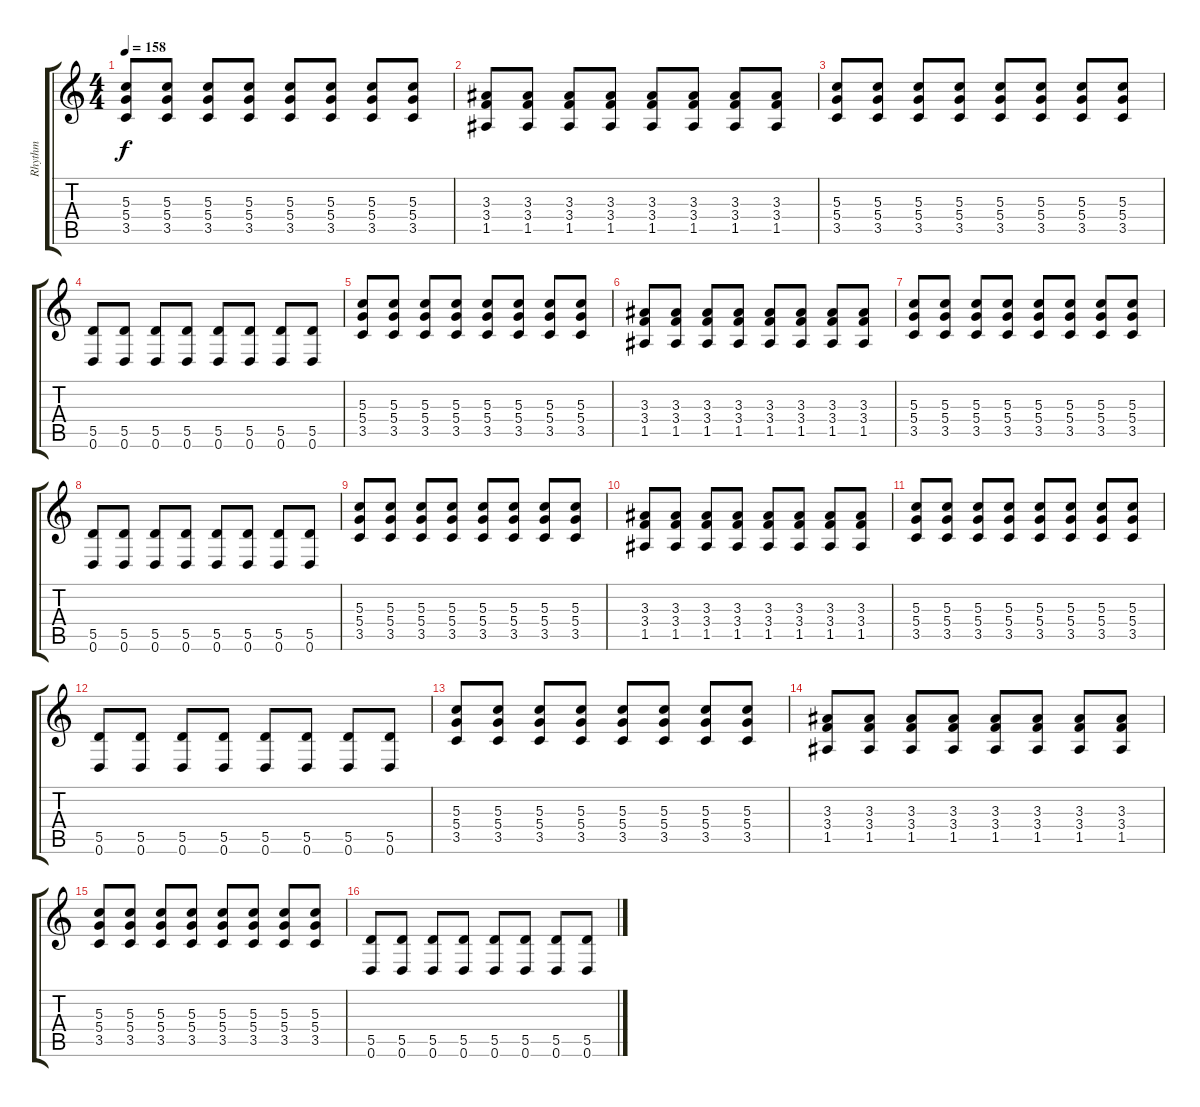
\track ("Rhythm" "Rhythm") {instrument distortionguitar}
\staff {score tabs}
\tuning (E4 B3 G3 D3 A2 D2) {hide}
\ts (4 4)
\tempo 158
\clef g2
\ks c
(5.3 5.4 3.5).8{dy f} (5.3 5.4 3.5).8 (5.3 5.4 3.5).8 (5.3 5.4 3.5).8 (5.3 5.4 3.5).8 (5.3 5.4 3.5).8 (5.3 5.4 3.5).8 (5.3 5.4 3.5).8 |
(3.3 3.4 1.5).8 (3.3 3.4 1.5).8 (3.3 3.4 1.5).8 (3.3 3.4 1.5).8 (3.3 3.4 1.5).8 (3.3 3.4 1.5).8 (3.3 3.4 1.5).8 (3.3 3.4 1.5).8 |
(5.3 5.4 3.5).8 (5.3 5.4 3.5).8 (5.3 5.4 3.5).8 (5.3 5.4 3.5).8 (5.3 5.4 3.5).8 (5.3 5.4 3.5).8 (5.3 5.4 3.5).8 (5.3 5.4 3.5).8 |
(5.5 0.6).8 (5.5 0.6).8 (5.5 0.6).8 (5.5 0.6).8 (5.5 0.6).8 (5.5 0.6).8 (5.5 0.6).8 (5.5 0.6).8 |
(5.3 5.4 3.5).8 (5.3 5.4 3.5).8 (5.3 5.4 3.5).8 (5.3 5.4 3.5).8 (5.3 5.4 3.5).8 (5.3 5.4 3.5).8 (5.3 5.4 3.5).8 (5.3 5.4 3.5).8 |
(3.3 3.4 1.5).8 (3.3 3.4 1.5).8 (3.3 3.4 1.5).8 (3.3 3.4 1.5).8 (3.3 3.4 1.5).8 (3.3 3.4 1.5).8 (3.3 3.4 1.5).8 (3.3 3.4 1.5).8 |
(5.3 5.4 3.5).8 (5.3 5.4 3.5).8 (5.3 5.4 3.5).8 (5.3 5.4 3.5).8 (5.3 5.4 3.5).8 (5.3 5.4 3.5).8 (5.3 5.4 3.5).8 (5.3 5.4 3.5).8 |
(5.5 0.6).8 (5.5 0.6).8 (5.5 0.6).8 (5.5 0.6).8 (5.5 0.6).8 (5.5 0.6).8 (5.5 0.6).8 (5.5 0.6).8 |
(5.3 5.4 3.5).8 (5.3 5.4 3.5).8 (5.3 5.4 3.5).8 (5.3 5.4 3.5).8 (5.3 5.4 3.5).8 (5.3 5.4 3.5).8 (5.3 5.4 3.5).8 (5.3 5.4 3.5).8 |
(3.3 3.4 1.5).8 (3.3 3.4 1.5).8 (3.3 3.4 1.5).8 (3.3 3.4 1.5).8 (3.3 3.4 1.5).8 (3.3 3.4 1.5).8 (3.3 3.4 1.5).8 (3.3 3.4 1.5).8 |
(5.3 5.4 3.5).8 (5.3 5.4 3.5).8 (5.3 5.4 3.5).8 (5.3 5.4 3.5).8 (5.3 5.4 3.5).8 (5.3 5.4 3.5).8 (5.3 5.4 3.5).8 (5.3 5.4 3.5).8 |
(5.5 0.6).8 (5.5 0.6).8 (5.5 0.6).8 (5.5 0.6).8 (5.5 0.6).8 (5.5 0.6).8 (5.5 0.6).8 (5.5 0.6).8 |
(5.3 5.4 3.5).8 (5.3 5.4 3.5).8 (5.3 5.4 3.5).8 (5.3 5.4 3.5).8 (5.3 5.4 3.5).8 (5.3 5.4 3.5).8 (5.3 5.4 3.5).8 (5.3 5.4 3.5).8 |
(3.3 3.4 1.5).8 (3.3 3.4 1.5).8 (3.3 3.4 1.5).8 (3.3 3.4 1.5).8 (3.3 3.4 1.5).8 (3.3 3.4 1.5).8 (3.3 3.4 1.5).8 (3.3 3.4 1.5).8 |
(5.3 5.4 3.5).8 (5.3 5.4 3.5).8 (5.3 5.4 3.5).8 (5.3 5.4 3.5).8 (5.3 5.4 3.5).8 (5.3 5.4 3.5).8 (5.3 5.4 3.5).8 (5.3 5.4 3.5).8 |
(5.5 0.6).8 (5.5 0.6).8 (5.5 0.6).8 (5.5 0.6).8 (5.5 0.6).8 (5.5 0.6).8 (5.5 0.6).8 (5.5 0.6).8
